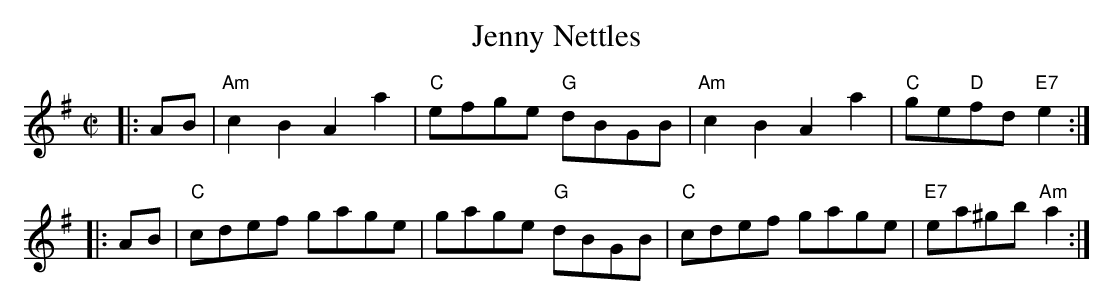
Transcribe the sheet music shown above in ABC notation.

X:1
T:Jenny Nettles
M:C|
L:1/8
K:ADorian
|:AB | "Am"c2B2 A2a2 | "C"efge "G"dBGB | "Am"c2B2 A2a2 | "C"ge"D"fd "E7"e2 :|
|:AB | "C"cdef gage | gage "G"dBGB | "C"cdef gage | "E7"ea^gb "Am"a2 :|
